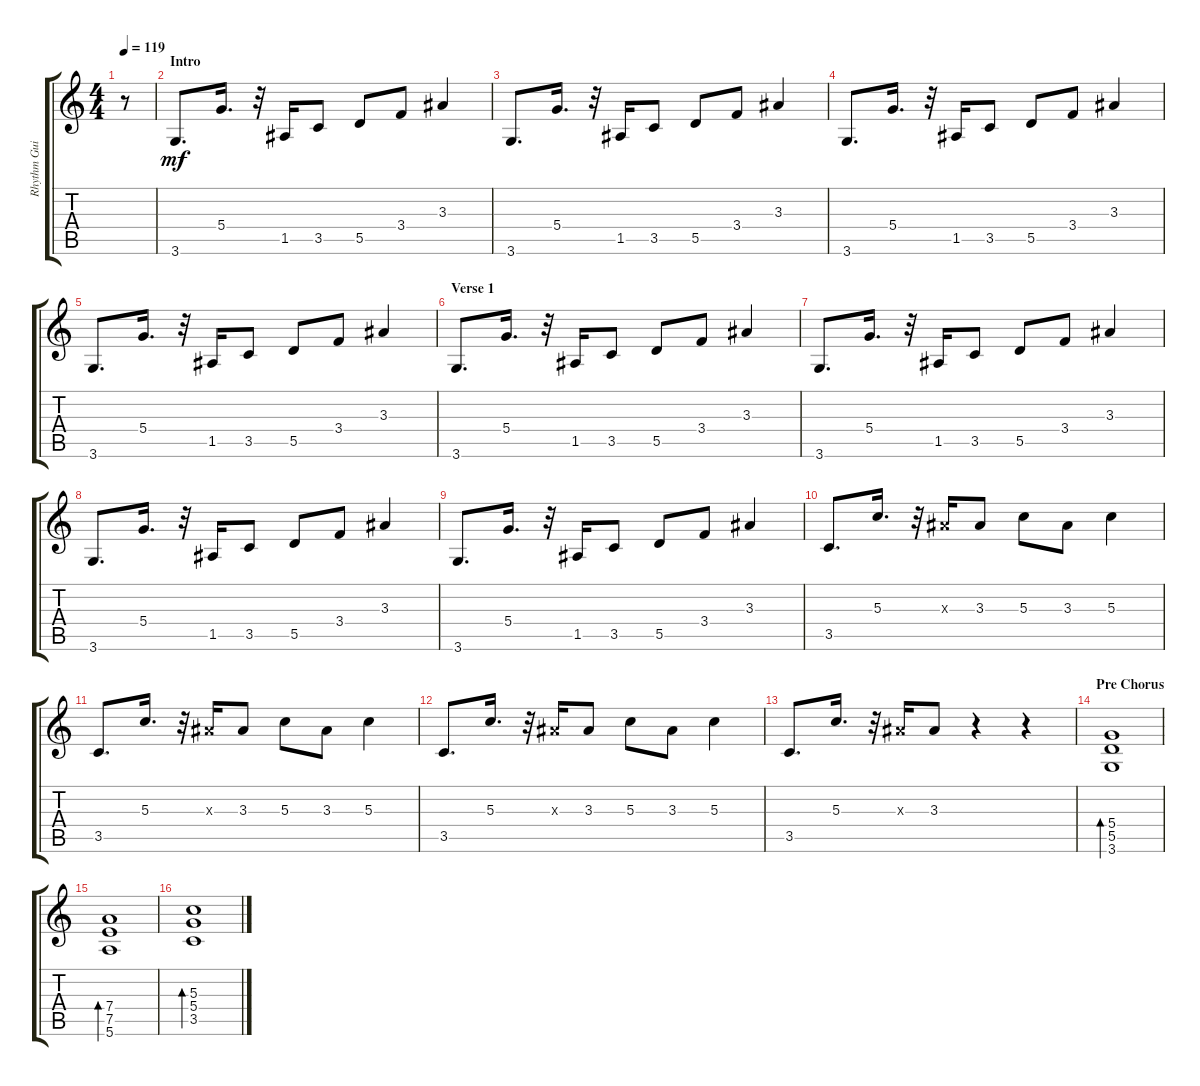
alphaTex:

\track ("Rhythm Guitar" "Rhythm Gui") {instrument overdrivenguitar}
\staff {score tabs}
\tuning (E4 B3 G3 D3 A2 E2) {hide}
\ts (4 4)
\tempo 119
\clef g2
\ks c
r.8{dy mf instrument overdrivenguitar} |
\section ("" "Intro")
3.6.8{d} 5.4.16{d} r.32 1.5.16 3.5.8 5.5.8 3.4.8 3.3.4 |
3.6.8{d} 5.4.16{d} r.32 1.5.16 3.5.8 5.5.8 3.4.8 3.3.4 |
3.6.8{d} 5.4.16{d} r.32 1.5.16 3.5.8 5.5.8 3.4.8 3.3.4 |
3.6.8{d} 5.4.16{d} r.32 1.5.16 3.5.8 5.5.8 3.4.8 3.3.4 |
\section ("" "Verse 1")
3.6.8{d} 5.4.16{d} r.32 1.5.16 3.5.8 5.5.8 3.4.8 3.3.4 |
3.6.8{d} 5.4.16{d} r.32 1.5.16 3.5.8 5.5.8 3.4.8 3.3.4 |
3.6.8{d} 5.4.16{d} r.32 1.5.16 3.5.8 5.5.8 3.4.8 3.3.4 |
3.6.8{d} 5.4.16{d} r.32 1.5.16 3.5.8 5.5.8 3.4.8 3.3.4 |
3.5.8{d} 5.3.16{d} r.32 3.3{x}.16 3.3.8 5.3.8 3.3.8 5.3.4 |
3.5.8{d} 5.3.16{d} r.32 3.3{x}.16 3.3.8 5.3.8 3.3.8 5.3.4 |
3.5.8{d} 5.3.16{d} r.32 3.3{x}.16 3.3.8 5.3.8 3.3.8 5.3.4 |
3.5.8{d} 5.3.16{d} r.32 3.3{x}.16 3.3.8 r.4 r.4 |
\section ("" "Pre Chorus")
(5.4 5.5 3.6).1{bd 30} |
(7.4 7.5 5.6).1{bd 30} |
(5.3 5.4 3.5).1{bd 30}
